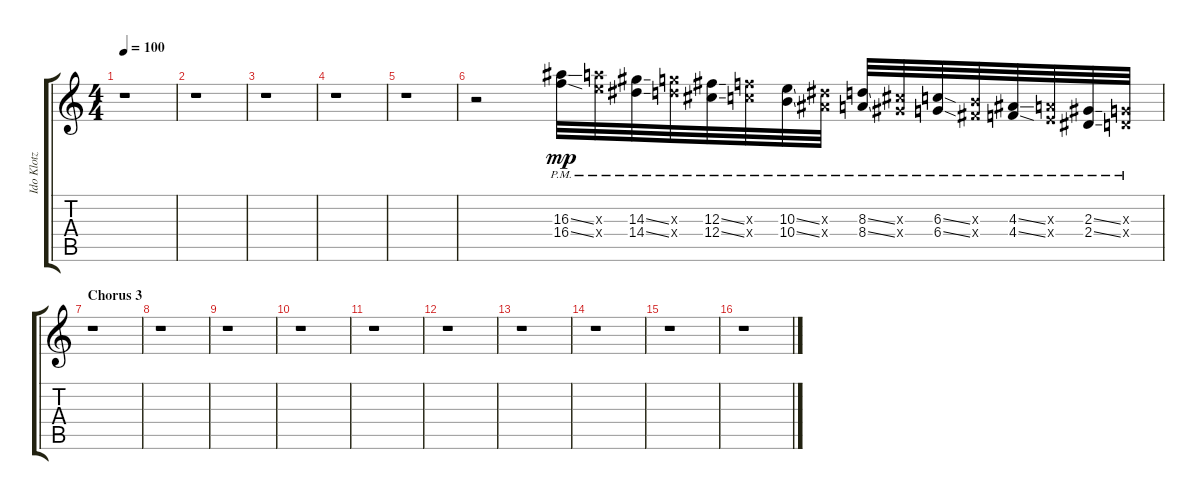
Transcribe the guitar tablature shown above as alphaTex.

\track ("Ido Klotz" "Ido Klotz") {instrument overdrivenguitar}
\staff {score tabs}
\tuning (Eb4 Bb3 Gb3 Db3 Ab2 Db2) {hide}
\ts (4 4)
\tempo 100
\clef g2
\ks c
r.1{dy f} |
r.1 |
r.1 |
r.1 |
r.1 |
r.2 (16.3{ss pm} 16.4{ss pm}).32{dy mp} (15.3{pm x} 15.4{pm x}).32 (14.3{ss pm} 14.4{ss pm}).32 (13.3{pm x} 13.4{pm x}).32 (12.3{ss pm} 12.4{ss pm}).32 (11.3{pm x} 11.4{pm x}).32 (10.3{ss pm} 10.4{ss pm}).32 (9.3{pm x} 9.4{pm x}).32 (8.3{ss pm} 8.4{ss pm}).32 (7.3{pm x} 7.4{pm x}).32 (6.3{ss pm} 6.4{ss pm}).32 (5.3{pm x} 5.4{pm x}).32 (4.3{ss pm} 4.4{ss pm}).32 (3.3{pm x} 3.4{pm x}).32 (2.3{ss pm} 2.4{ss pm}).32 (1.3{pm x} 1.4{pm x}).32 |
\section ("" "Chorus 3")
r.1 |
r.1 |
r.1 |
r.1 |
r.1 |
r.1 |
r.1 |
r.1 |
r.1 |
r.1
